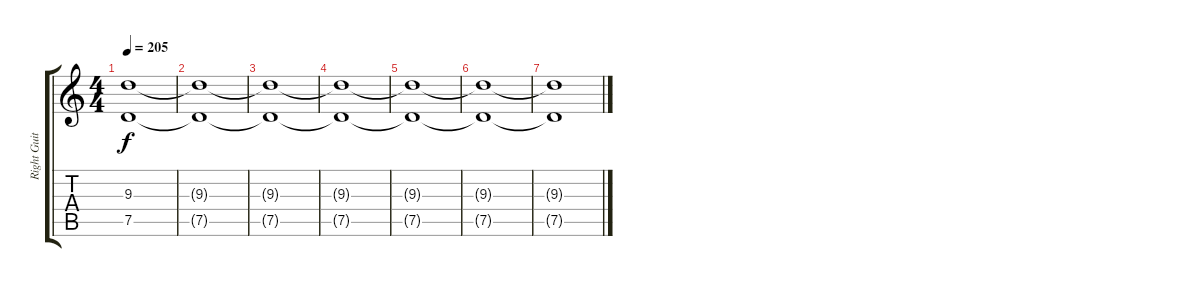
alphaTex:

\track ("Right Guitar" "Right Guit") {instrument distortionguitar}
\staff {score tabs}
\tuning (D4 A3 F3 C3 G2 C2) {hide}
\ts (4 4)
\tempo 205
\clef g2
\ks c
(9.3{t} 7.5{t}).1{dy f} |
(9.3{t} 7.5{t}).1 |
(9.3{t} 7.5{t}).1 |
(9.3{t} 7.5{t}).1 |
(9.3{t} 7.5{t}).1 |
(9.3{t} 7.5{t}).1 |
(9.3{t} 7.5{t}).1
